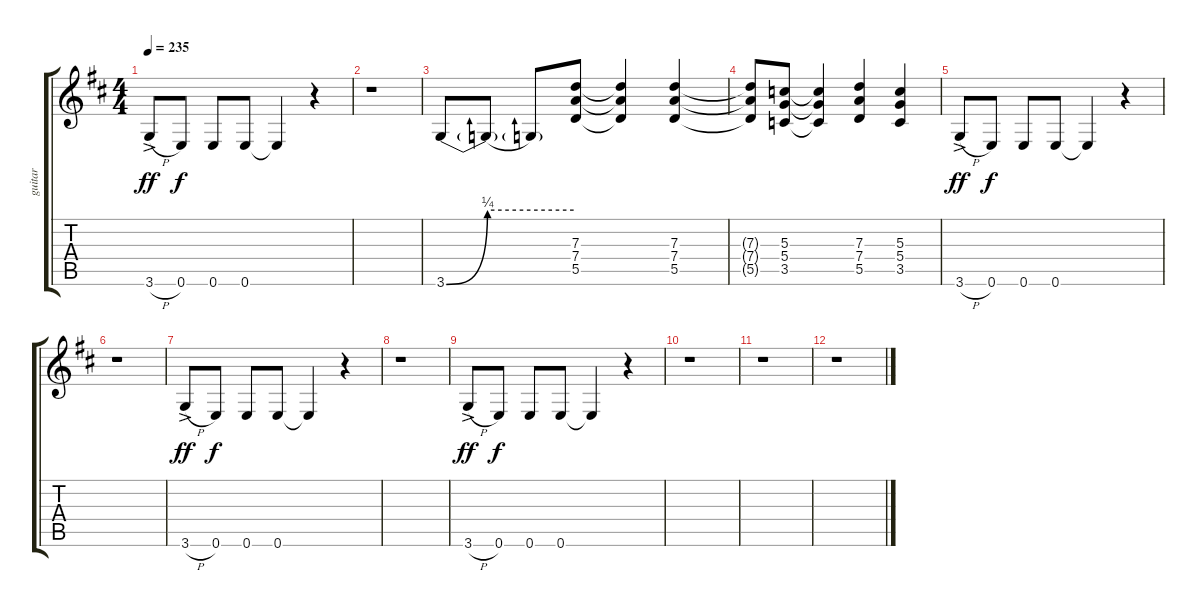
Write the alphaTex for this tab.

\track ("guitar" "guitar") {instrument acousticguitarsteel}
\staff {score tabs}
\tuning (E4 B3 G3 D3 A2 E2) {hide}
\ts (4 4)
\tempo 235
\clef g2
\ks d
3.6{h ac}.8{dy ff} 0.6.8{dy f} 0.6.8 0.6.8 0.6{t}.4 r.4 |
r.1 |
3.6{be (bend 0 0 60 1)}.8 3.6{be (hold 0 1 60 1) t}.8 3.6{t}.8 (7.3 7.4 5.5).8 (7.3{t} 7.4{t} 5.5{t}).4 (7.3 7.4 5.5).4 |
(7.3{t} 7.4{t} 5.5{t}).8 (5.3 5.4 3.5).8 (5.3{t} 5.4{t} 3.5{t}).4 (7.3 7.4 5.5).4 (5.3 5.4 3.5).4 |
3.6{h ac}.8{dy ff} 0.6.8{dy f} 0.6.8 0.6.8 0.6{t}.4 r.4 |
r.1 |
3.6{h ac}.8{dy ff} 0.6.8{dy f} 0.6.8 0.6.8 0.6{t}.4 r.4 |
r.1 |
3.6{h ac}.8{dy ff} 0.6.8{dy f} 0.6.8 0.6.8 0.6{t}.4 r.4 |
r.1 |
r.1 |
r.1
